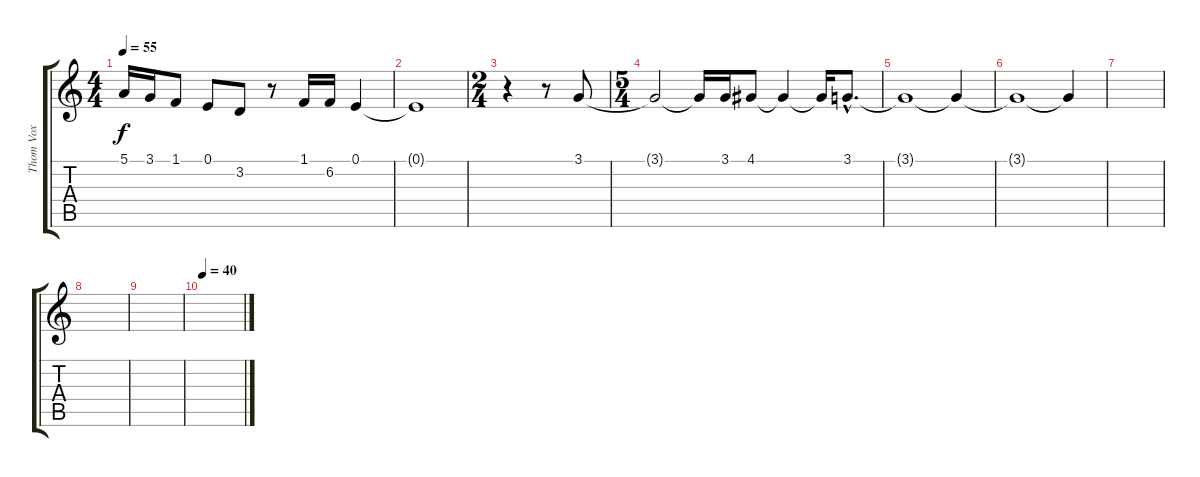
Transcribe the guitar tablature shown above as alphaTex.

\track ("Thom Vox" "Thom Vox") {instrument cello}
\staff {score tabs}
\tuning (E4 B3 G3 D3 A2 E2) {hide}
\ts (4 4)
\tempo 55
\clef g2
\ks c
5.1{t}.16{dy f} 3.1.16 1.1.8 0.1.8 3.2.8 r.8 1.1.16 6.2.16 0.1.4 |
0.1{t}.1 |
\ts (2 4)
r.4 r.8 3.1.8 |
\ts (5 4)
3.1{t}.2 3.1{t}.16 3.1.16 4.1.8 4.1{t}.4 4.1{t}.16 3.1{hac}.8{d} |
3.1{t}.1{volume 0} 3.1{t}.4 |
3.1{t}.1 3.1{t}.4 |
|
|
|
\tempo 40
